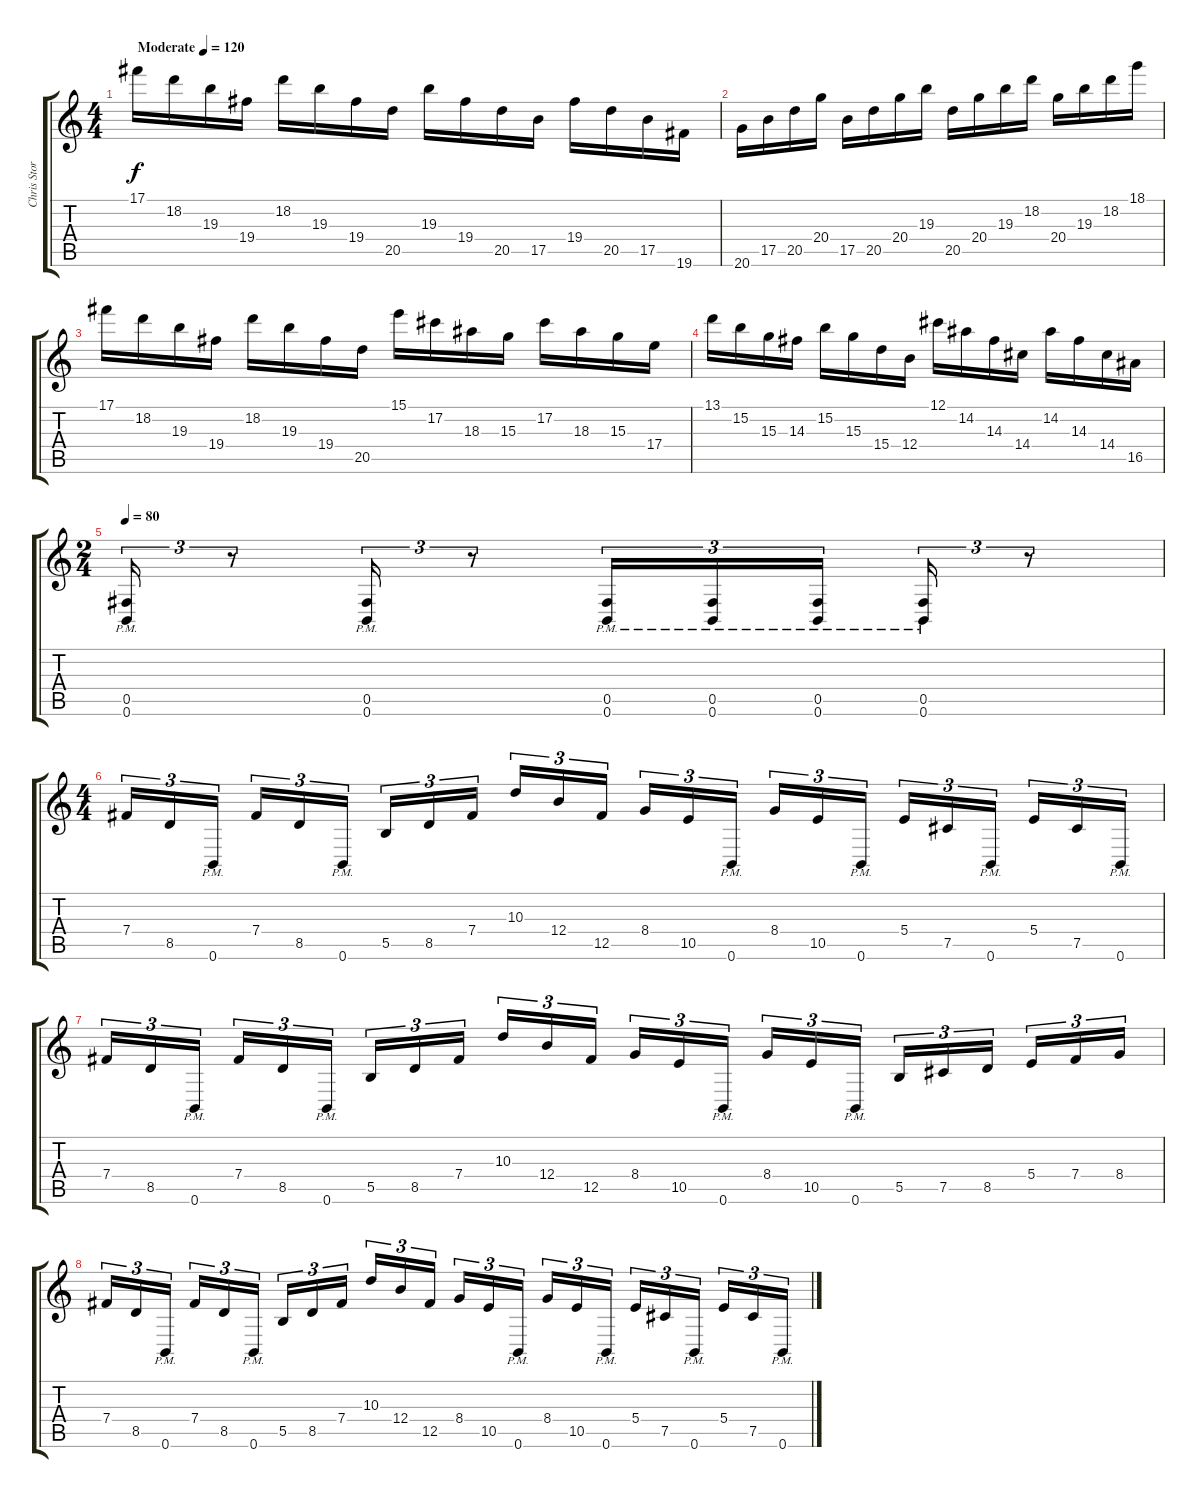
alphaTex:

\track ("Chris Storey (Guitar)" "Chris Stor") {instrument distortionguitar}
\staff {score tabs}
\tuning (Db4 Ab3 E3 B2 Gb2 B1) {hide}
\ts (4 4)
\tempo (120 "Moderate")
\clef g2
\ks c
17.1.16{dy f instrument distortionguitar} 18.2.16 19.3.16 19.4.16 18.2.16 19.3.16 19.4.16 20.5.16 19.3.16 19.4.16 20.5.16 17.5.16 19.4.16 20.5.16 17.5.16 19.6.16 |
20.6.16 17.5.16 20.5.16 20.4.16 17.5.16 20.5.16 20.4.16 19.3.16 20.5.16 20.4.16 19.3.16 18.2.16 20.4.16 19.3.16 18.2.16 18.1.16 |
17.1.16 18.2.16 19.3.16 19.4.16 18.2.16 19.3.16 19.4.16 20.5.16 15.1.16 17.2.16 18.3.16 15.3.16 17.2.16 18.3.16 15.3.16 17.4.16 |
13.1.16 15.2.16 15.3.16 14.3.16 15.2.16 15.3.16 15.4.16 12.4.16 12.1.16 14.2.16 14.3.16 14.4.16 14.2.16 14.3.16 14.4.16 16.5.16 |
\ts (2 4)
\tempo 80
(0.5{pm} 0.6{pm}).16{tu (3 2)} r.8{tu (3 2)} (0.5{pm} 0.6{pm}).16{tu (3 2)} r.8{tu (3 2)} (0.5{pm} 0.6{pm}).16{tu (3 2)} (0.5{pm} 0.6{pm}).16{tu (3 2)} (0.5{pm} 0.6{pm}).16{tu (3 2) beam splitsecondary} (0.5{pm} 0.6{pm}).16{tu (3 2)} r.8{tu (3 2)} |
\ts (4 4)
7.4.16{tu (3 2)} 8.5.16{tu (3 2)} 0.6{pm}.16{tu (3 2) beam splitsecondary} 7.4.16{tu (3 2)} 8.5.16{tu (3 2)} 0.6{pm}.16{tu (3 2)} 5.5.16{tu (3 2)} 8.5.16{tu (3 2)} 7.4.16{tu (3 2) beam splitsecondary} 10.3.16{tu (3 2)} 12.4.16{tu (3 2)} 12.5.16{tu (3 2)} 8.4.16{tu (3 2)} 10.5.16{tu (3 2)} 0.6{pm}.16{tu (3 2) beam splitsecondary} 8.4.16{tu (3 2)} 10.5.16{tu (3 2)} 0.6{pm}.16{tu (3 2)} 5.4.16{tu (3 2)} 7.5.16{tu (3 2)} 0.6{pm}.16{tu (3 2) beam splitsecondary} 5.4.16{tu (3 2)} 7.5.16{tu (3 2)} 0.6{pm}.16{tu (3 2)} |
7.4.16{tu (3 2)} 8.5.16{tu (3 2)} 0.6{pm}.16{tu (3 2) beam splitsecondary} 7.4.16{tu (3 2)} 8.5.16{tu (3 2)} 0.6{pm}.16{tu (3 2)} 5.5.16{tu (3 2)} 8.5.16{tu (3 2)} 7.4.16{tu (3 2) beam splitsecondary} 10.3.16{tu (3 2)} 12.4.16{tu (3 2)} 12.5.16{tu (3 2)} 8.4.16{tu (3 2)} 10.5.16{tu (3 2)} 0.6{pm}.16{tu (3 2) beam splitsecondary} 8.4.16{tu (3 2)} 10.5.16{tu (3 2)} 0.6{pm}.16{tu (3 2)} 5.5.16{tu (3 2)} 7.5.16{tu (3 2)} 8.5.16{tu (3 2) beam splitsecondary} 5.4.16{tu (3 2)} 7.4.16{tu (3 2)} 8.4.16{tu (3 2)} |
7.4.16{tu (3 2)} 8.5.16{tu (3 2)} 0.6{pm}.16{tu (3 2) beam splitsecondary} 7.4.16{tu (3 2)} 8.5.16{tu (3 2)} 0.6{pm}.16{tu (3 2)} 5.5.16{tu (3 2)} 8.5.16{tu (3 2)} 7.4.16{tu (3 2) beam splitsecondary} 10.3.16{tu (3 2)} 12.4.16{tu (3 2)} 12.5.16{tu (3 2)} 8.4.16{tu (3 2)} 10.5.16{tu (3 2)} 0.6{pm}.16{tu (3 2) beam splitsecondary} 8.4.16{tu (3 2)} 10.5.16{tu (3 2)} 0.6{pm}.16{tu (3 2)} 5.4.16{tu (3 2)} 7.5.16{tu (3 2)} 0.6{pm}.16{tu (3 2) beam splitsecondary} 5.4.16{tu (3 2)} 7.5.16{tu (3 2)} 0.6{pm}.16{tu (3 2)}
